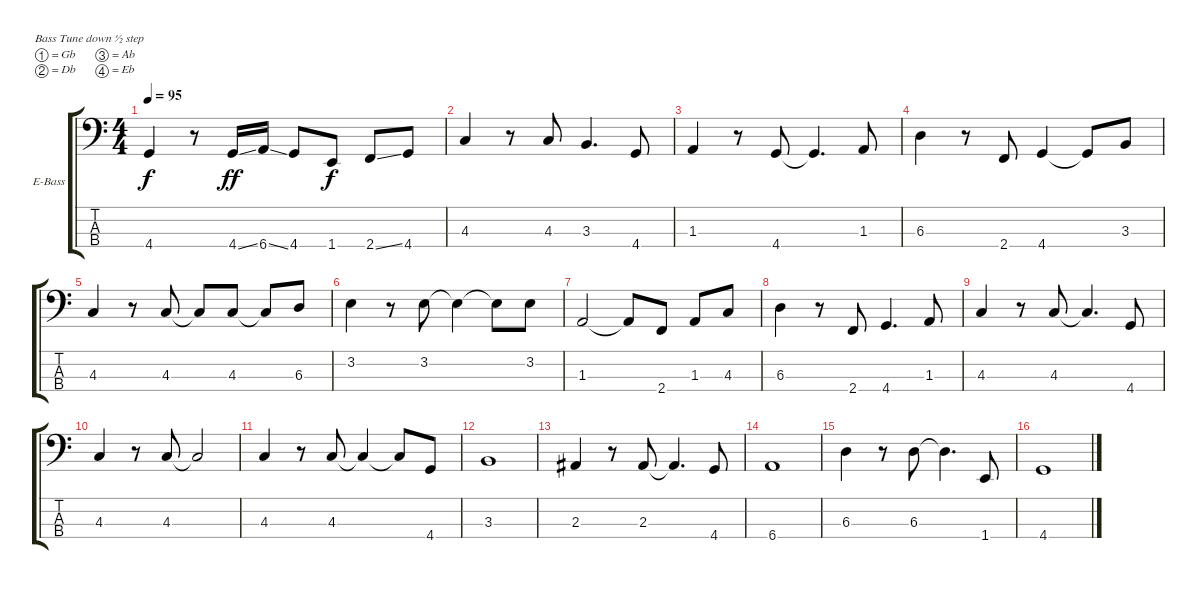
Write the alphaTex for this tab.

\bracketExtendMode groupsimilarinstruments
\firstSystemTrackNameOrientation horizontal
\otherSystemsTrackNameOrientation horizontal
\track ("bass" "E-Bass") {instrument electricbassfinger}
\staff {score tabs}
\tuning (Gb2 Db2 Ab1 Eb1)
\ts (4 4)
\tempo 95
\clef f4
\ks c
4.4.4{dy f} r.8 4.4{ss}.16{dy ff} 6.4{ss}.16 4.4.8 1.4.8{dy f} 2.4{ss}.8 4.4.8 |
4.3.4 r.8 4.3.8 3.3.4{d} 4.4.8 |
1.3.4 r.8 4.4.8 4.4{t}.4{d} 1.3.8 |
6.3.4 r.8 2.4.8 4.4.4 4.4{t}.8 3.3.8 |
4.3.4 r.8 4.3.8 4.3{t}.8 4.3.8 4.3{t}.8 6.3.8 |
3.2.4 r.8 3.2.8 3.2{t}.4 3.2{t}.8 3.2.8 |
1.3.2 1.3{t}.8 2.4.8 1.3.8 4.3.8 |
6.3.4 r.8 2.4.8 4.4.4{d} 1.3.8 |
4.3.4 r.8 4.3.8 4.3{t}.4{d} 4.4.8 |
4.3.4 r.8 4.3.8 4.3{t}.2 |
4.3.4 r.8 4.3.8 4.3{t}.4 4.3{t}.8 4.4.8 |
3.3.1 |
2.3.4 r.8 2.3.8 2.3{t}.4{d} 4.4.8 |
6.4.1 |
6.3.4 r.8 6.3.8 6.3{t}.4{d} 1.4.8 |
4.4.1
